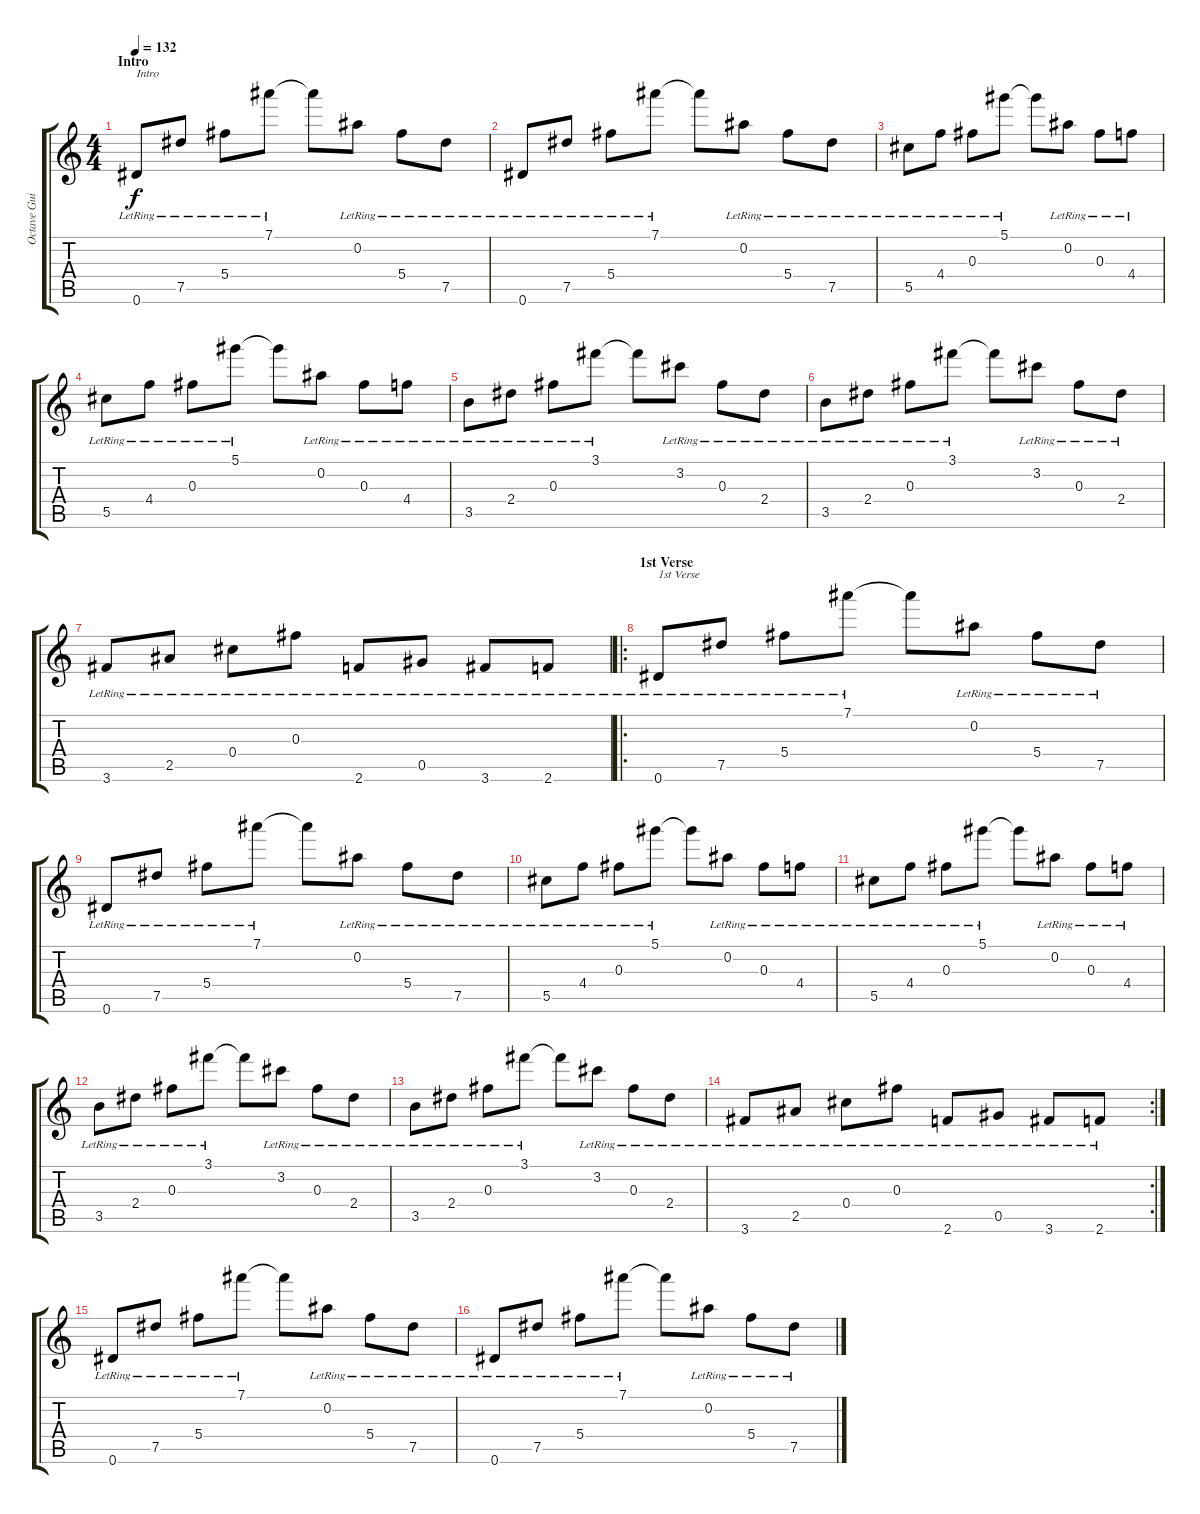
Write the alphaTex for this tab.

\track ("Octave Guitar" "Octave Gui") {instrument electricguitarclean}
\staff {score tabs}
\tuning (Eb5 Bb4 Gb4 Db4 Ab3 Eb3) {hide}
\ts (4 4)
\section ("" "Intro")
\tempo 132
\clef g2
\ks c
0.6{lr}.8{txt "Intro" dy f instrument electricguitarclean} 7.5{lr}.8 5.4{lr}.8 7.1{lr}.8 7.1{t}.8 0.2{lr}.8 5.4{lr}.8 7.5{lr}.8 |
0.6{lr}.8 7.5{lr}.8 5.4{lr}.8 7.1{lr}.8 7.1{t}.8 0.2{lr}.8 5.4{lr}.8 7.5{lr}.8 |
5.5{lr}.8 4.4{lr}.8 0.3{lr}.8 5.1{lr}.8 5.1{t}.8 0.2{lr}.8 0.3{lr}.8 4.4{lr}.8 |
5.5{lr}.8 4.4{lr}.8 0.3{lr}.8 5.1{lr}.8 5.1{t}.8 0.2{lr}.8 0.3{lr}.8 4.4{lr}.8 |
3.5{lr}.8 2.4{lr}.8 0.3{lr}.8 3.1{lr}.8 3.1{t}.8 3.2{lr}.8 0.3{lr}.8 2.4{lr}.8 |
3.5{lr}.8 2.4{lr}.8 0.3{lr}.8 3.1{lr}.8 3.1{t}.8 3.2{lr}.8 0.3{lr}.8 2.4{lr}.8 |
3.6{lr}.8 2.5{lr}.8 0.4{lr}.8 0.3{lr}.8 2.6{lr}.8 0.5{lr}.8 3.6{lr}.8 2.6{lr}.8 |
\ro
\section ("" "1st Verse")
0.6{lr}.8{txt "1st Verse"} 7.5{lr}.8 5.4{lr}.8 7.1{lr}.8 7.1{t}.8 0.2{lr}.8 5.4{lr}.8 7.5{lr}.8 |
0.6{lr}.8 7.5{lr}.8 5.4{lr}.8 7.1{lr}.8 7.1{t}.8 0.2{lr}.8 5.4{lr}.8 7.5{lr}.8 |
5.5{lr}.8 4.4{lr}.8 0.3{lr}.8 5.1{lr}.8 5.1{t}.8 0.2{lr}.8 0.3{lr}.8 4.4{lr}.8 |
5.5{lr}.8 4.4{lr}.8 0.3{lr}.8 5.1{lr}.8 5.1{t}.8 0.2{lr}.8 0.3{lr}.8 4.4{lr}.8 |
3.5{lr}.8 2.4{lr}.8 0.3{lr}.8 3.1{lr}.8 3.1{t}.8 3.2{lr}.8 0.3{lr}.8 2.4{lr}.8 |
3.5{lr}.8 2.4{lr}.8 0.3{lr}.8 3.1{lr}.8 3.1{t}.8 3.2{lr}.8 0.3{lr}.8 2.4{lr}.8 |
\rc 2
3.6{lr}.8 2.5{lr}.8 0.4{lr}.8 0.3{lr}.8 2.6{lr}.8 0.5{lr}.8 3.6{lr}.8 2.6{lr}.8 |
0.6{lr}.8 7.5{lr}.8 5.4{lr}.8 7.1{lr}.8 7.1{t}.8 0.2{lr}.8 5.4{lr}.8 7.5{lr}.8 |
0.6{lr}.8 7.5{lr}.8 5.4{lr}.8 7.1{lr}.8 7.1{t}.8 0.2{lr}.8 5.4{lr}.8 7.5{lr}.8
